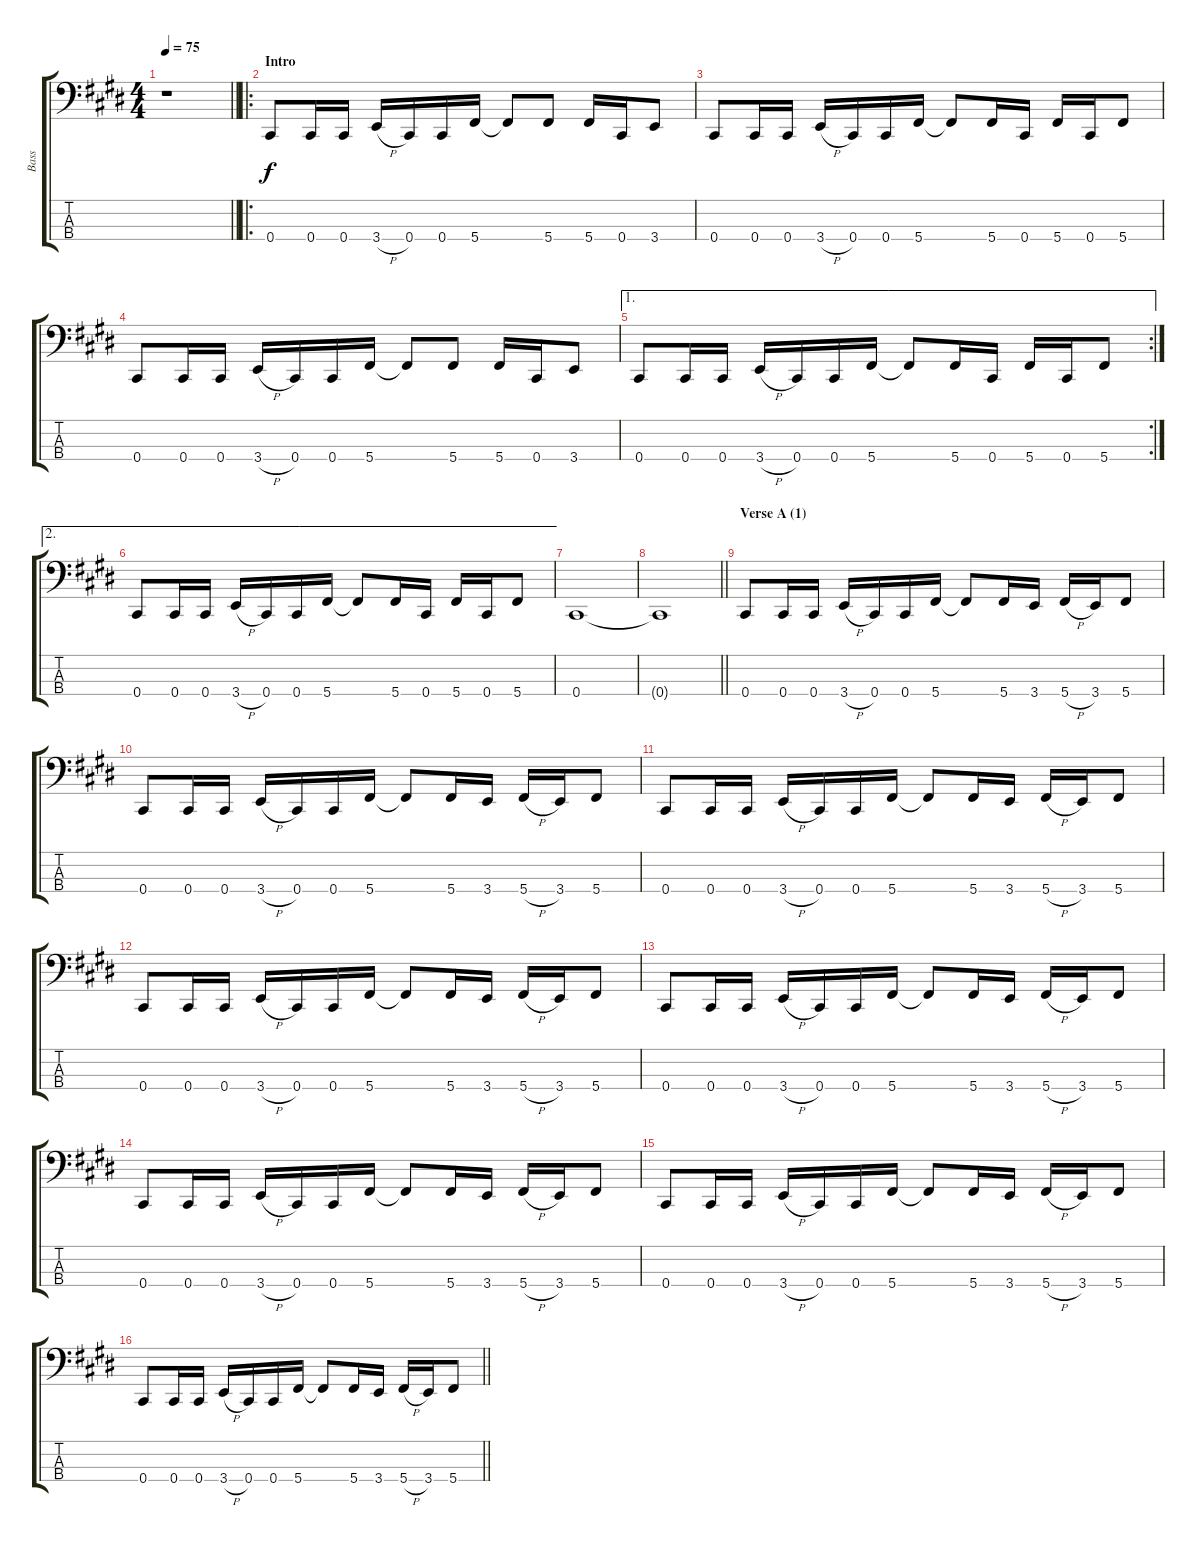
\track ("Bass" "Bass") {instrument electricbasspick}
\staff {score tabs}
\tuning (Gb2 Db2 Ab1 Db1) {hide}
\ts (4 4)
\tempo 75
\clef f4
\barLineRight lightlight
\ks c#minor
r.1{dy f instrument electricbasspick} |
\ro
\section ("" "Intro")
0.4.8 0.4.16 0.4.16 3.4{h}.16 0.4.16 0.4.16 5.4.16 5.4{t}.8 5.4.8 5.4.16 0.4.16 3.4.8 |
0.4.8 0.4.16 0.4.16 3.4{h}.16 0.4.16 0.4.16 5.4.16 5.4{t}.8 5.4.16 0.4.16 5.4.16 0.4.16 5.4.8 |
0.4.8 0.4.16 0.4.16 3.4{h}.16 0.4.16 0.4.16 5.4.16 5.4{t}.8 5.4.8 5.4.16 0.4.16 3.4.8 |
\ae 1
\rc 2
0.4.8 0.4.16 0.4.16 3.4{h}.16 0.4.16 0.4.16 5.4.16 5.4{t}.8 5.4.16 0.4.16 5.4.16 0.4.16 5.4.8 |
\ae 2
0.4.8 0.4.16 0.4.16 3.4{h}.16 0.4.16 0.4.16 5.4.16 5.4{t}.8 5.4.16 0.4.16 5.4.16 0.4.16 5.4.8 |
0.4.1 |
\barLineRight lightlight
0.4{t}.1 |
\section ("" "Verse A (1)")
0.4.8 0.4.16 0.4.16 3.4{h}.16 0.4.16 0.4.16 5.4.16 5.4{t}.8 5.4.16 3.4.16 5.4{h}.16 3.4.16 5.4.8 |
0.4.8 0.4.16 0.4.16 3.4{h}.16 0.4.16 0.4.16 5.4.16 5.4{t}.8 5.4.16 3.4.16 5.4{h}.16 3.4.16 5.4.8 |
0.4.8 0.4.16 0.4.16 3.4{h}.16 0.4.16 0.4.16 5.4.16 5.4{t}.8 5.4.16 3.4.16 5.4{h}.16 3.4.16 5.4.8 |
0.4.8 0.4.16 0.4.16 3.4{h}.16 0.4.16 0.4.16 5.4.16 5.4{t}.8 5.4.16 3.4.16 5.4{h}.16 3.4.16 5.4.8 |
0.4.8 0.4.16 0.4.16 3.4{h}.16 0.4.16 0.4.16 5.4.16 5.4{t}.8 5.4.16 3.4.16 5.4{h}.16 3.4.16 5.4.8 |
0.4.8 0.4.16 0.4.16 3.4{h}.16 0.4.16 0.4.16 5.4.16 5.4{t}.8 5.4.16 3.4.16 5.4{h}.16 3.4.16 5.4.8 |
0.4.8 0.4.16 0.4.16 3.4{h}.16 0.4.16 0.4.16 5.4.16 5.4{t}.8 5.4.16 3.4.16 5.4{h}.16 3.4.16 5.4.8 |
\barLineRight lightlight
0.4.8 0.4.16 0.4.16 3.4{h}.16 0.4.16 0.4.16 5.4.16 5.4{t}.8 5.4.16 3.4.16 5.4{h}.16 3.4.16 5.4.8
